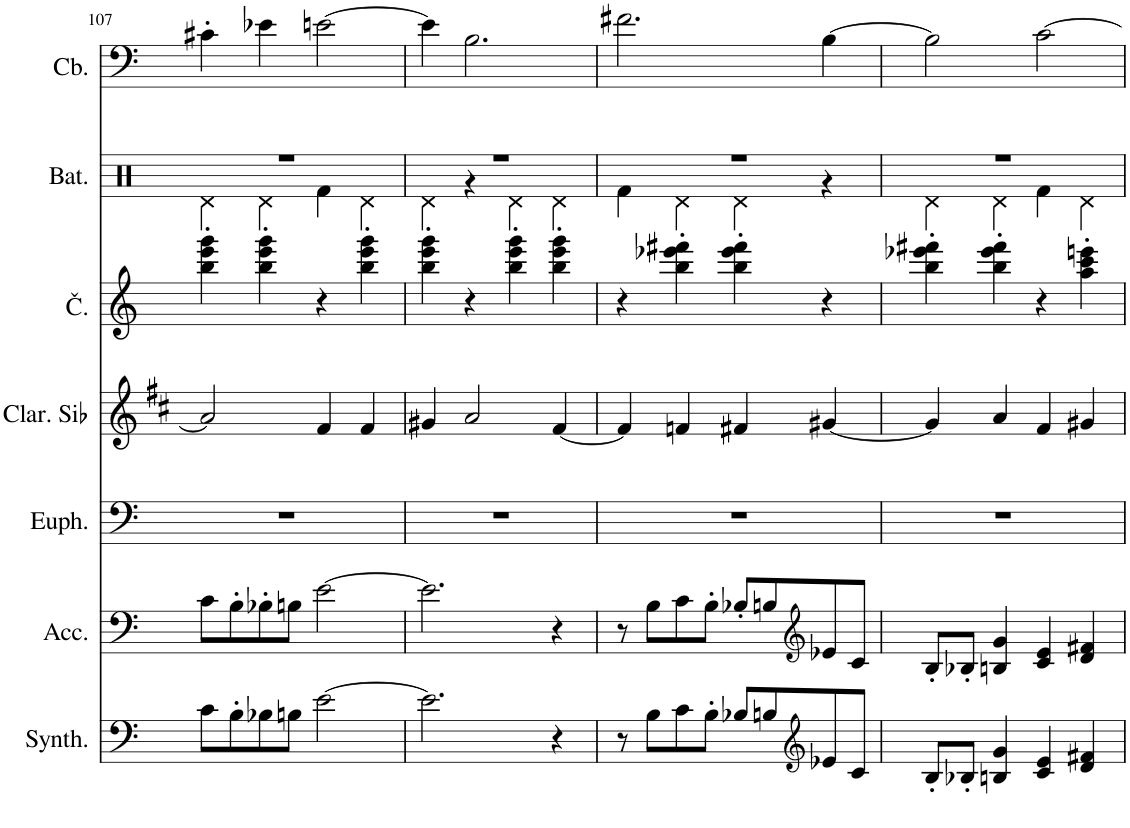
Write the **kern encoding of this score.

**kern	**kern	**kern	**kern	**kern	**kern	**kern
*part7	*part6	*part5	*part4	*part3	*part2	*part1
*staff7	*staff6	*staff5	*staff4	*staff3	*staff2	*staff1
*I"Synthétiseur Pad, Pad 3 (polysynth)	*I"Accordéon , Accordion	*I"Euphonium, Tuba	*I"Clarinette en Sib	*I"Čelo, Acoustic Guitar (nylon)	*I"Batterie	*I"Contrebasse, Acoustic Bass
*I'Synth.	*I'Acc.	*I'Euph.	*I'Clar. Sib	*	*I'Bat.	*I'Cb.
!!LO:PB:g=z
*clefF4	*clefF4	*clefF4	*clefG2	*clefG2	*clefX	*clefF4
*	*	*	*Trd1c2	*Trd14c24	*	*Trd7c12
*k[]	*k[]	*k[]	*k[f#c#]	*k[]	*k[]	*k[]
*M4/4	*M4/4	*M4/4	*M4/4	*M4/4	*M4/4	*M4/4
=107	=107	=107	=107	=107	=107	=107
*	*	*	*	*	*^	*
8c\L	8c\L	1r	2a/]	4bb\' 4eee\' 4ggg\'	1r	4Rd\	4c#X'\
8B'\	8B'\	.	.	.	.	.	.
8B-X\	8B-X'\	.	.	4bb\' 4eee\' 4ggg\'	.	4Rd\	4e-X\
8Bn\J	8Bn\J	.	.	.	.	.	.
[2e\	[2e\	.	4f#/	4r	.	4Rf\	[2en\
.	.	.	4f#/	4bb\' 4eee\' 4ggg\'	.	4Rd\	.
=108	=108	=108	=108	=108	=108	=108	=108
2.e\]	2.e\]	1r	4g#X/	4bb\' 4eee\' 4ggg\'	1r	4Rd\	4e\]
.	.	.	2a/	4r	.	4r	2.B\
.	.	.	.	4bb\' 4eee\' 4ggg\'	.	4Rd\	.
4r	4r	.	[4f#/	4bb\' 4eee\' 4ggg\'	.	4Rd\	.
=109	=109	=109	=109	=109	=109	=109	=109
8r	8r	1r	4f#/]	4r	1r	4Rf\	2.f#X\
8B\L	8B\L	.	.	.	.	.	.
8c\	8c\	.	4fn/	4bb\' 4eee-X\' 4fff#X\'	.	4Rd\	.
8B'\J	8B'\J	.	.	.	.	.	.
8B-X/L	8B-X'/L	.	4f#X/	4bb\' 4eee-\' 4fff#\'	.	4Rd\	.
8Bn/	8Bn/	.	.	.	.	.	.
*clefG2	*clefG2	*	*	*	*	*	*
8e-X/	8e-X/	.	[4g#X/	4r	.	4r	[4B\
8c/J	8c/J	.	.	.	.	.	.
=110	=110	=110	=110	=110	=110	=110	=110
8B'/L	8B'/L	1r	4g#/]	4bb\' 4eee-X\' 4fff#X\'	1r	4Rd\	2B\]
8B-X'/J	8B-X'/J	.	.	.	.	.	.
4Bn/ 4g/	4Bn/ 4g/	.	4a/	4bb\' 4eee-\' 4fff#\'	.	4Rd\	.
4c/ 4e/	4c/ 4e/	.	4f#/	4r	.	4Rf\	[2c\
4d/ 4f#X/	4d/ 4f#X/	.	4g#X/	4aa\' 4ccc\' 4eeen\'	.	4Rd\	.
*	*	*	*	*	*v	*v	*
=	=	=	=	=	=	=
*-	*-	*-	*-	*-	*-	*-
